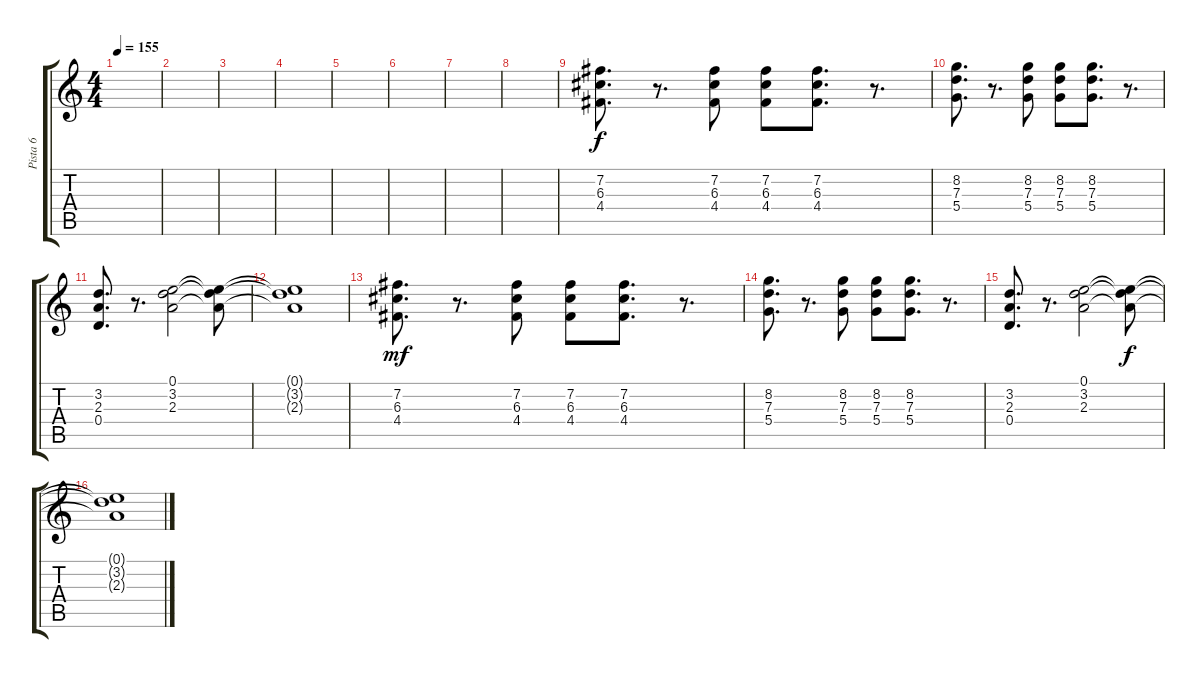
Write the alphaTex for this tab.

\track ("Pista 6" "Pista 6") {instrument electricguitarclean}
\staff {score tabs}
\tuning (E4 B3 G3 D3 A2 E2) {hide}
\ts (4 4)
\tempo 155
\clef g2
\ks c
|
|
|
|
|
|
|
|
(7.2 6.3 4.4).8{d} r.8{d} (7.2 6.3 4.4).8 (7.2 6.3 4.4).8 (7.2 6.3 4.4).8{d} r.8{d} |
(8.2 7.3 5.4).8{d} r.8{d} (8.2 7.3 5.4).8 (8.2 7.3 5.4).8 (8.2 7.3 5.4).8{d} r.8{d} |
(3.2 2.3 0.4).8{d} r.8{d} (0.1 3.2 2.3).2 (0.1{t} 3.2{t} 2.3{t}).8{dy f} |
(0.1{t} 3.2{t} 2.3{t}).1 |
(7.2 6.3 4.4).8{d dy mf} r.8{d} (7.2 6.3 4.4).8 (7.2 6.3 4.4).8 (7.2 6.3 4.4).8{d} r.8{d} |
(8.2 7.3 5.4).8{d} r.8{d} (8.2 7.3 5.4).8 (8.2 7.3 5.4).8 (8.2 7.3 5.4).8{d} r.8{d} |
(3.2 2.3 0.4).8{d} r.8{d} (0.1 3.2 2.3).2 (0.1{t} 3.2{t} 2.3{t}).8{dy f} |
(0.1{t} 3.2{t} 2.3{t}).1
